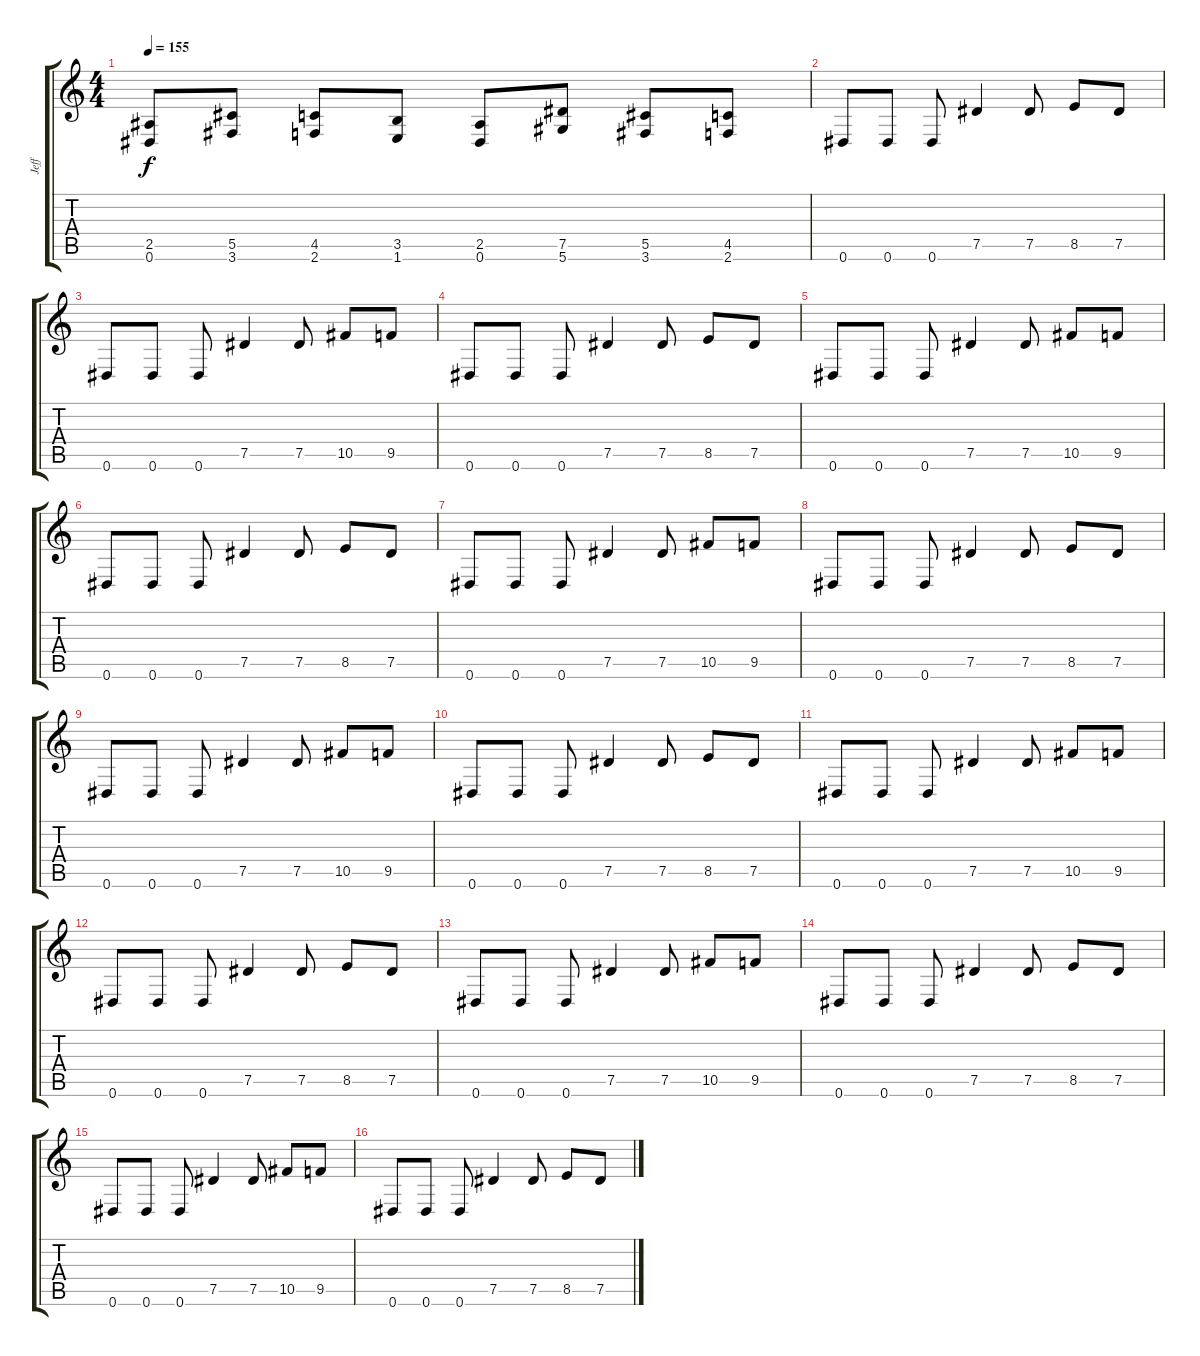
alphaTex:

\track ("Jeff" "Jeff") {instrument distortionguitar}
\staff {score tabs}
\tuning (Eb4 Bb3 Gb3 Db3 Ab2 Eb2) {hide}
\ts (4 4)
\tempo 155
\clef g2
\ks c
(2.5 0.6).8{dy f} (5.5 3.6).8 (4.5 2.6).8 (3.5 1.6).8 (2.5 0.6).8 (7.5 5.6).8 (5.5 3.6).8 (4.5 2.6).8 |
0.6.8 0.6.8 0.6.8 7.5.4 7.5.8 8.5.8 7.5.8 |
0.6.8 0.6.8 0.6.8 7.5.4 7.5.8 10.5.8 9.5.8 |
0.6.8 0.6.8 0.6.8 7.5.4 7.5.8 8.5.8 7.5.8 |
0.6.8 0.6.8 0.6.8 7.5.4 7.5.8 10.5.8 9.5.8 |
0.6.8 0.6.8 0.6.8 7.5.4 7.5.8 8.5.8 7.5.8 |
0.6.8 0.6.8 0.6.8 7.5.4 7.5.8 10.5.8 9.5.8 |
0.6.8 0.6.8 0.6.8 7.5.4 7.5.8 8.5.8 7.5.8 |
0.6.8 0.6.8 0.6.8 7.5.4 7.5.8 10.5.8 9.5.8 |
0.6.8 0.6.8 0.6.8 7.5.4 7.5.8 8.5.8 7.5.8 |
0.6.8 0.6.8 0.6.8 7.5.4 7.5.8 10.5.8 9.5.8 |
0.6.8 0.6.8 0.6.8 7.5.4 7.5.8 8.5.8 7.5.8 |
0.6.8 0.6.8 0.6.8 7.5.4 7.5.8 10.5.8 9.5.8 |
0.6.8 0.6.8 0.6.8 7.5.4 7.5.8 8.5.8 7.5.8 |
0.6.8 0.6.8 0.6.8 7.5.4 7.5.8 10.5.8 9.5.8 |
0.6.8 0.6.8 0.6.8 7.5.4 7.5.8 8.5.8 7.5.8
